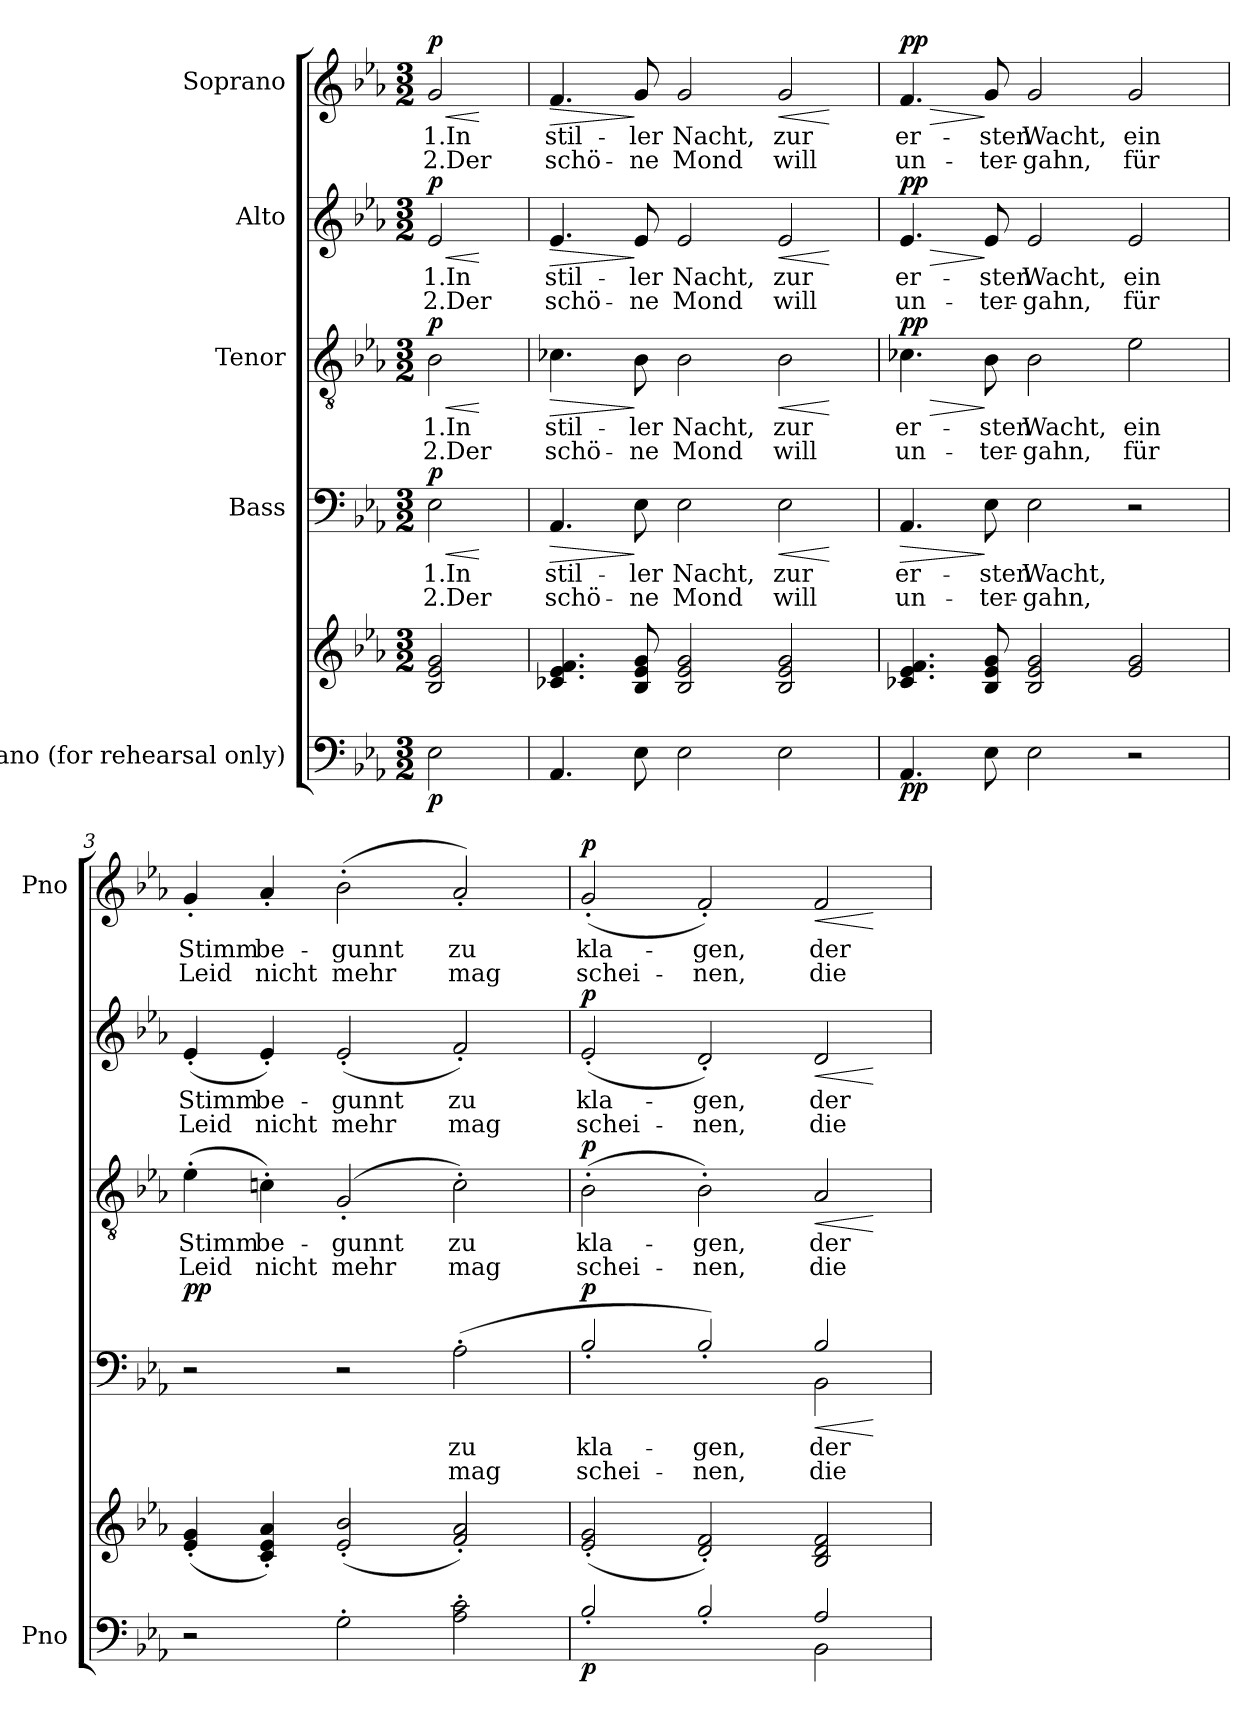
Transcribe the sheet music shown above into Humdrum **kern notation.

**kern	**kern	**dynam	**kern	**text	**text	**dynam	**kern	**text	**text	**dynam	**kern	**text	**text	**dynam	**kern	**text	**text	**dynam
*part5	*part5	*part5	*part4	*part4	*part4	*part4	*part3	*part3	*part3	*part3	*part2	*part2	*part2	*part2	*part1	*part1	*part1	*part1
*staff6	*staff5	*staff5/6	*staff4	*staff4	*staff4	*staff4	*staff3	*staff3	*staff3	*staff3	*staff2	*staff2	*staff2	*staff2	*staff1	*staff1	*staff1	*staff1
*I"Piano (for rehearsal  only)	*	*	*I"Bass	*	*	*	*I"Tenor	*	*	*	*I"Alto	*	*	*	*I"Soprano	*	*	*
*I'Pno	*	*	*	*	*	*	*	*	*	*	*	*	*	*	*I'Pno	*	*	*
*clefF4	*clefG2	*	*clefF4	*	*	*	*clefGv2	*	*	*	*clefG2	*	*	*	*clefG2	*	*	*
*k[b-e-a-]	*k[b-e-a-]	*	*k[b-e-a-]	*	*	*	*k[b-e-a-]	*	*	*	*k[b-e-a-]	*	*	*	*k[b-e-a-]	*	*	*
*E-:	*E-:	*	*E-:	*	*	*	*E-:	*	*	*	*E-:	*	*	*	*E-:	*	*	*
*M3/2	*M3/2	*	*M3/2	*	*	*	*M3/2	*	*	*	*M3/2	*	*	*	*M3/2	*	*	*
*MM144	*MM144	*	*MM144	*	*	*	*MM144	*	*	*	*MM144	*	*	*	*MM144	*	*	*
=	=	=	=	=	=	=	=	=	=	=	=	=	=	=	=	=	=	=
!	!	!LO:DY:b=2	!	!LO:LY:b	!LO:LY:b	!LO:HP:b	!	!LO:LY:b	!LO:LY:b	!LO:HP:b	!	!LO:LY:b	!LO:LY:b	!LO:HP:b	!	!LO:LY:b	!LO:LY:b	!LO:HP:b
!	!	!	!	!	!	!LO:DY:n=1:b	!	!	!	!LO:DY:n=1:b	!	!	!	!LO:DY:n=1:b	!	!	!	!LO:DY:n=1:b
2E-\	2B-/ 2e-/ 2g/	p	2E-\	1.In	2.Der	< p	2B-\	1.In	2.Der	< p	2e-/	1.In	2.Der	< p	2g/	1.In	2.Der	< p
.	.	.	.	.	.	[	.	.	.	[	.	.	.	[	.	.	.	[
=1	=1	=1	=1	=1	=1	=1	=1	=1	=1	=1	=1	=1	=1	=1	=1	=1	=1	=1
!	!	!	!	!LO:LY:b	!LO:LY:b	!LO:HP:b	!	!LO:LY:b	!LO:LY:b	!LO:HP:b	!	!LO:LY:b	!LO:LY:b	!LO:HP:b	!	!LO:LY:b	!LO:LY:b	!LO:HP:b
4.AA-/	4.c-X/ 4.e-/ 4.f/	.	4.AA-/	stil-	schö-	>	4.c-X\	stil-	schö-	>	4.e-/	stil-	schö-	>	4.f/	stil-	schö-	>
!	!	!	!	!LO:LY:b	!LO:LY:b	!	!	!LO:LY:b	!LO:LY:b	!	!	!LO:LY:b	!LO:LY:b	!	!	!LO:LY:b	!LO:LY:b	!
8E-\	8B-/ 8e-/ 8g/	.	8E-\	-ler	-ne	]	8B-\	-ler	-ne	]	8e-/	-ler	-ne	]	8g/	-ler	-ne	]
!	!	!	!	!LO:LY:b	!LO:LY:b	!	!	!LO:LY:b	!LO:LY:b	!	!	!LO:LY:b	!LO:LY:b	!	!	!LO:LY:b	!LO:LY:b	!
2E-\	2B-/ 2e-/ 2g/	.	2E-\	Nacht,	Mond	.	2B-\	Nacht,	Mond	.	2e-/	Nacht,	Mond	.	2g/	Nacht,	Mond	.
!	!	!	!	!LO:LY:b	!LO:LY:b	!LO:HP:b	!	!LO:LY:b	!LO:LY:b	!LO:HP:b	!	!LO:LY:b	!LO:LY:b	!LO:HP:b	!	!LO:LY:b	!LO:LY:b	!LO:HP:b
2E-\	2B-/ 2e-/ 2g/	.	2E-\	zur	will	<	2B-\	zur	will	<	2e-/	zur	will	<	2g/	zur	will	<
.	.	.	.	.	.	[	.	.	.	[	.	.	.	[	.	.	.	[
=2	=2	=2	=2	=2	=2	=2	=2	=2	=2	=2	=2	=2	=2	=2	=2	=2	=2	=2
!	!	!LO:DY:b=2	!	!LO:LY:b	!LO:LY:b	!LO:HP:b	!	!LO:LY:b	!LO:LY:b	!LO:HP:b	!	!LO:LY:b	!LO:LY:b	!LO:HP:b	!	!LO:LY:b	!LO:LY:b	!LO:HP:b
!	!	!	!	!	!	!	!	!	!	!LO:DY:n=1:b	!	!	!	!LO:DY:n=1:b	!	!	!	!LO:DY:n=1:b
4.AA-/	4.c-X/ 4.e-/ 4.f/	pp	4.AA-/	er-	un-	>	4.c-X\	er-	un-	> pp	4.e-/	er-	un-	> pp	4.f/	er-	un-	> pp
!	!	!	!	!LO:LY:b	!LO:LY:b	!	!	!LO:LY:b	!LO:LY:b	!	!	!LO:LY:b	!LO:LY:b	!	!	!LO:LY:b	!LO:LY:b	!
8E-\	8B-/ 8e-/ 8g/	.	8E-\	-sten	-ter-	]	8B-\	-sten	-ter-	]	8e-/	-sten	-ter-	]	8g/	-sten	-ter-	]
!	!	!	!	!LO:LY:b	!LO:LY:b	!	!	!LO:LY:b	!LO:LY:b	!	!	!LO:LY:b	!LO:LY:b	!	!	!LO:LY:b	!LO:LY:b	!
2E-\	2B-/ 2e-/ 2g/	.	2E-\	Wacht,	-gahn,	.	2B-\	Wacht,	-gahn,	.	2e-/	Wacht,	-gahn,	.	2g/	Wacht,	-gahn,	.
!	!	!	!	!	!	!	!	!LO:LY:b	!LO:LY:b	!	!	!LO:LY:b	!LO:LY:b	!	!	!LO:LY:b	!LO:LY:b	!
2r	2e-/ 2g/	.	2r	.	.	.	2e-\	ein	für	.	2e-/	ein	für	.	2g/	ein	für	.
!!LO:PB:g=z
=3	=3	=3	=3	=3	=3	=3	=3	=3	=3	=3	=3	=3	=3	=3	=3	=3	=3	=3
!	!	!	!	!	!	!LO:DY:b	!	!LO:LY:b	!LO:LY:b	!	!	!LO:LY:b	!LO:LY:b	!	!	!LO:LY:b	!LO:LY:b	!
2r	(<4e-/' 4g/'	.	2r	.	.	pp	(>4e-'\	Stimm	Leid	.	(<4e-'/	Stimm	Leid	.	4g'/	Stimm	Leid	.
!	!	!	!	!	!	!	!	!LO:LY:b	!LO:LY:b	!	!	!LO:LY:b	!LO:LY:b	!	!	!LO:LY:b	!LO:LY:b	!
.	4c/' 4e-/' 4a-/')	.	.	.	.	.	4cn'\)	be-	nicht	.	4e-'/)	be-	nicht	.	4a-'/	be-	nicht	.
!	!	!	!	!	!	!	!	!LO:LY:b	!LO:LY:b	!	!	!LO:LY:b	!LO:LY:b	!	!	!LO:LY:b	!LO:LY:b	!
2G'\	(<2e-/' 2b-/'	.	2r	.	.	.	(>2G'/	-gunnt	mehr	.	(<2e-'/	-gunnt	mehr	.	(>2b-'\	-gunnt	mehr	.
!	!	!	!	!LO:LY:b	!LO:LY:b	!	!	!LO:LY:b	!LO:LY:b	!	!	!LO:LY:b	!LO:LY:b	!	!	!LO:LY:b	!LO:LY:b	!
2A-\' 2c\'	2f/' 2a-/')	.	(>2A-'\	zu	mag	.	2c'\)	zu	mag	.	2f'/)	zu	mag	.	2a-'/)	zu	mag	.
=4	=4	=4	=4	=4	=4	=4	=4	=4	=4	=4	=4	=4	=4	=4	=4	=4	=4	=4
*^	*	*	*	*	*	*	*	*	*	*	*	*	*	*	*	*	*	*
!	!	!	!LO:DY:b=2	!	!LO:LY:b	!LO:LY:b	!LO:DY:b	!	!LO:LY:b	!LO:LY:b	!LO:DY:b	!	!LO:LY:b	!LO:LY:b	!LO:DY:b	!	!LO:LY:b	!LO:LY:b	!LO:DY:b
*	*	*	*	*^	*	*	*	*	*	*	*	*	*	*	*	*	*	*	*
2B-'/	1ryy	(<2e-/' 2g/'	p	2B-'/	1ryy	kla-	schei-	p	(>2B-'\	kla-	schei-	p	(<2e-'/	kla-	schei-	p	(<2g'/	kla-	schei-	p
!	!	!	!	!	!	!LO:LY:b	!LO:LY:b	!	!	!LO:LY:b	!LO:LY:b	!	!	!LO:LY:b	!LO:LY:b	!	!	!LO:LY:b	!LO:LY:b	!
2B-'/	.	2d/' 2f/')	.	2B-'/)	.	-gen,	-nen,	.	2B-'\)	-gen,	-nen,	.	2d'/)	-gen,	-nen,	.	2f'/)	-gen,	-nen,	.
!	!	!	!	!	!	!LO:LY:b	!LO:LY:b	!LO:HP:b	!	!LO:LY:b	!LO:LY:b	!LO:HP:b	!	!LO:LY:b	!LO:LY:b	!LO:HP:b	!	!LO:LY:b	!LO:LY:b	!LO:HP:b
2A-/	2BB-\	2B-/ 2d/ 2f/	.	2B-/	2BB-\	der	die	<	2A-/	der	die	<	2d/	der	die	<	2f/	der	die	<
*v	*v	*	*	*v	*v	*	*	*	*	*	*	*	*	*	*	*	*	*	*	*
.	.	.	.	.	.	[	.	.	.	[	.	.	.	[	.	.	.	[
=	=	=	=	=	=	=	=	=	=	=	=	=	=	=	=	=	=	=
*-	*-	*-	*-	*-	*-	*-	*-	*-	*-	*-	*-	*-	*-	*-	*-	*-	*-	*-
